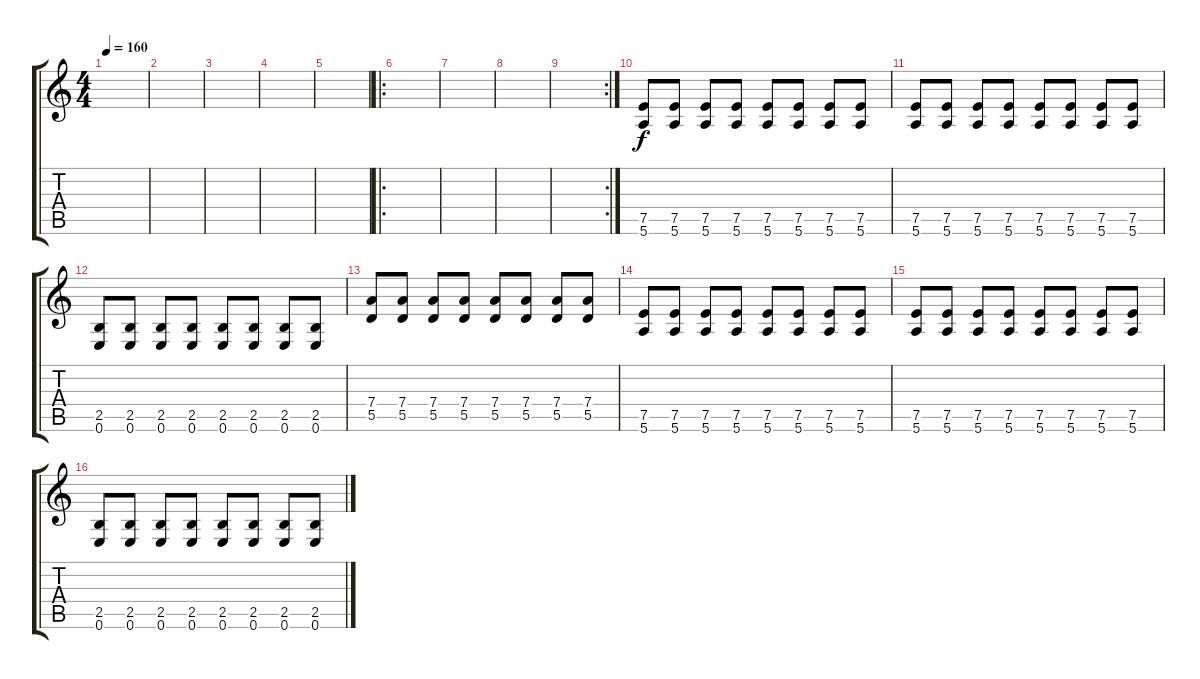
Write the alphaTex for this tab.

\track "" {instrument distortionguitar}
\staff {score tabs}
\tuning (E4 B3 G3 D3 A2 E2) {hide}
\ts (4 4)
\tempo 160
\clef g2
\ks c
|
|
|
|
|
\ro
|
|
|
\rc 2
|
(7.5 5.6).8 (7.5 5.6).8 (7.5 5.6).8 (7.5 5.6).8 (7.5 5.6).8 (7.5 5.6).8 (7.5 5.6).8 (7.5 5.6).8 |
(7.5 5.6).8 (7.5 5.6).8 (7.5 5.6).8 (7.5 5.6).8 (7.5 5.6).8 (7.5 5.6).8 (7.5 5.6).8 (7.5 5.6).8 |
(2.5 0.6).8 (2.5 0.6).8 (2.5 0.6).8 (2.5 0.6).8 (2.5 0.6).8 (2.5 0.6).8 (2.5 0.6).8 (2.5 0.6).8 |
(7.4 5.5).8 (7.4 5.5).8 (7.4 5.5).8 (7.4 5.5).8 (7.4 5.5).8 (7.4 5.5).8 (7.4 5.5).8 (7.4 5.5).8 |
(7.5 5.6).8 (7.5 5.6).8 (7.5 5.6).8 (7.5 5.6).8 (7.5 5.6).8 (7.5 5.6).8 (7.5 5.6).8 (7.5 5.6).8 |
(7.5 5.6).8 (7.5 5.6).8 (7.5 5.6).8 (7.5 5.6).8 (7.5 5.6).8 (7.5 5.6).8 (7.5 5.6).8 (7.5 5.6).8 |
(2.5 0.6).8 (2.5 0.6).8 (2.5 0.6).8 (2.5 0.6).8 (2.5 0.6).8 (2.5 0.6).8 (2.5 0.6).8 (2.5 0.6).8
